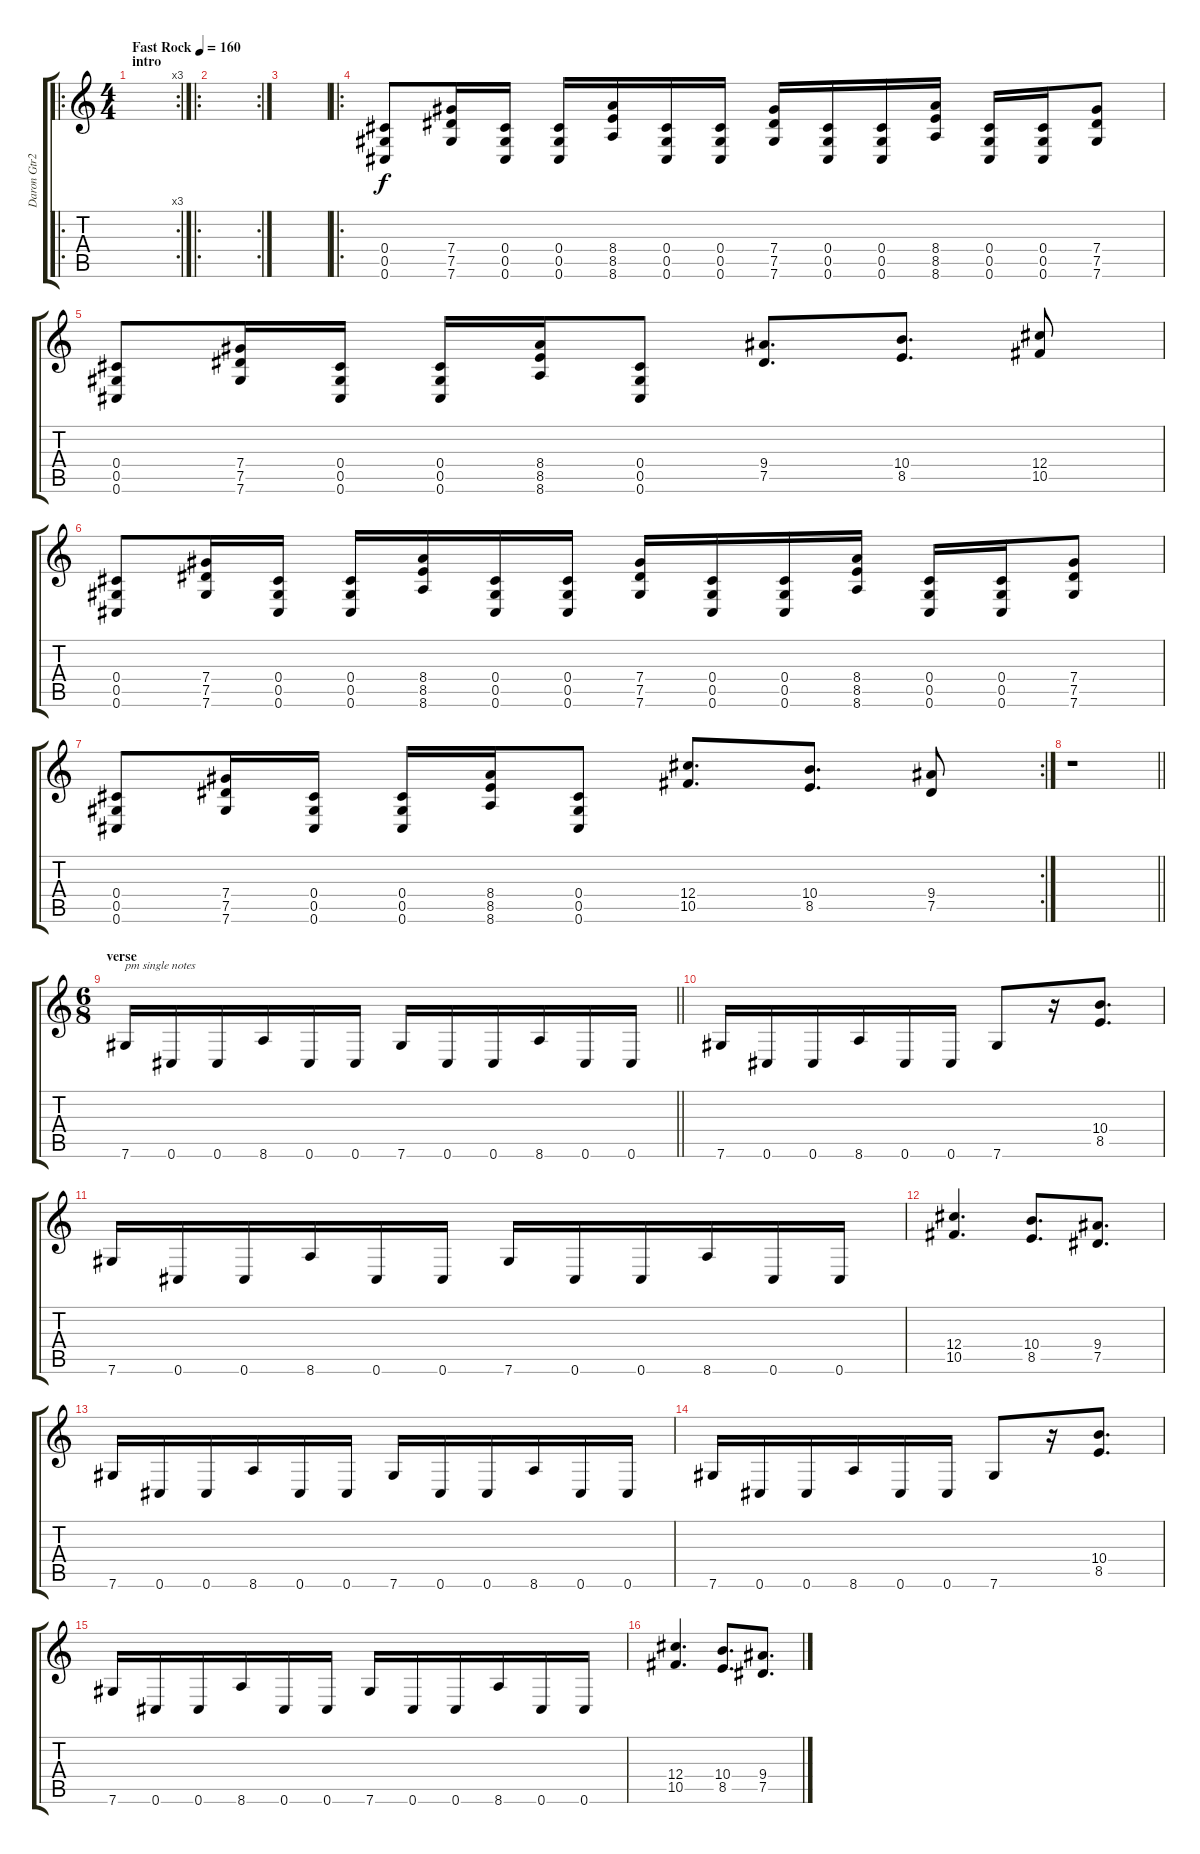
\track ("Daron Gtr2" "Daron Gtr2") {instrument overdrivenguitar}
\staff {score tabs}
\tuning (Eb4 Bb3 Gb3 Db3 Ab2 Db2) {hide}
\ro
\rc 3
\ts (4 4)
\section ("" "intro")
\tempo (160 "Fast Rock")
\clef g2
\ks c
|
\ro
\rc 2
|
|
\ro
(0.4 0.5 0.6).8{balance 0} (7.4 7.5 7.6).16 (0.4 0.5 0.6).16 (0.4 0.5 0.6).16 (8.4 8.5 8.6).16 (0.4 0.5 0.6).16 (0.4 0.5 0.6).16 (7.4 7.5 7.6).16 (0.4 0.5 0.6).16 (0.4 0.5 0.6).16 (8.4 8.5 8.6).16 (0.4 0.5 0.6).16 (0.4 0.5 0.6).16 (7.4 7.5 7.6).8 |
(0.4 0.5 0.6).8 (7.4 7.5 7.6).16 (0.4 0.5 0.6).16 (0.4 0.5 0.6).16 (8.4 8.5 8.6).16 (0.4 0.5 0.6).8 (9.4 7.5).8{d} (10.4 8.5).8{d} (12.4 10.5).8 |
(0.4 0.5 0.6).8 (7.4 7.5 7.6).16 (0.4 0.5 0.6).16 (0.4 0.5 0.6).16 (8.4 8.5 8.6).16 (0.4 0.5 0.6).16 (0.4 0.5 0.6).16 (7.4 7.5 7.6).16 (0.4 0.5 0.6).16 (0.4 0.5 0.6).16 (8.4 8.5 8.6).16 (0.4 0.5 0.6).16 (0.4 0.5 0.6).16 (7.4 7.5 7.6).8 |
\rc 2
(0.4 0.5 0.6).8 (7.4 7.5 7.6).16 (0.4 0.5 0.6).16 (0.4 0.5 0.6).16 (8.4 8.5 8.6).16 (0.4 0.5 0.6).8 (12.4 10.5).8{d} (10.4 8.5).8{d} (9.4 7.5).8 |
\barLineRight lightlight
r.1 |
\ts (6 8)
\section ("" "verse")
\barLineRight lightlight
7.6.16{txt "pm single notes"} 0.6.16 0.6.16 8.6.16 0.6.16 0.6.16 7.6.16 0.6.16 0.6.16 8.6.16 0.6.16 0.6.16 |
7.6.16 0.6.16 0.6.16 8.6.16 0.6.16 0.6.16 7.6.8 r.16 (10.4 8.5).8{d} |
7.6.16 0.6.16 0.6.16 8.6.16 0.6.16 0.6.16 7.6.16 0.6.16 0.6.16 8.6.16 0.6.16 0.6.16 |
(12.4 10.5).4{d} (10.4 8.5).8{d} (9.4 7.5).8{d} |
7.6.16 0.6.16 0.6.16 8.6.16 0.6.16 0.6.16 7.6.16 0.6.16 0.6.16 8.6.16 0.6.16 0.6.16 |
7.6.16 0.6.16 0.6.16 8.6.16 0.6.16 0.6.16 7.6.8 r.16 (10.4 8.5).8{d} |
7.6.16 0.6.16 0.6.16 8.6.16 0.6.16 0.6.16 7.6.16 0.6.16 0.6.16 8.6.16 0.6.16 0.6.16 |
(12.4 10.5).4{d} (10.4 8.5).8{d} (9.4 7.5).8{d}
